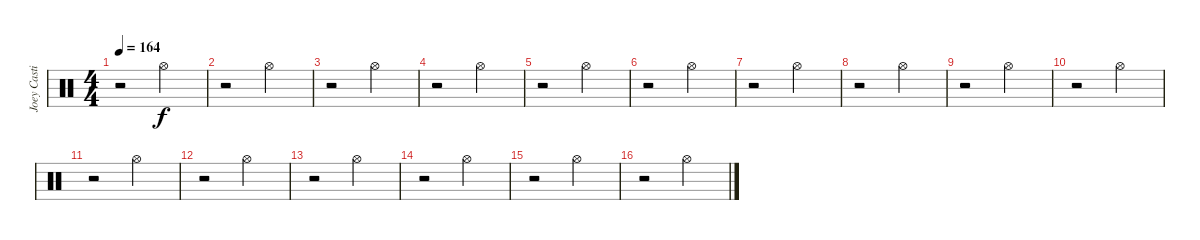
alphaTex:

\track ("Joey Castillo - drums" "Joey Casti") {instrument percussion}
\staff {score}
\articulation defaults
\ts (4 4)
\tempo 164
\clef neutral
\ks c
r.2{dy f} "Hi-Hat (open)".2 |
r.2 "Hi-Hat (open)".2 |
r.2 "Hi-Hat (open)".2 |
r.2 "Hi-Hat (open)".2 |
r.2 "Hi-Hat (open)".2 |
r.2 "Hi-Hat (open)".2 |
r.2 "Hi-Hat (open)".2 |
r.2 "Hi-Hat (open)".2 |
r.2 "Hi-Hat (open)".2 |
r.2 "Hi-Hat (open)".2 |
r.2 "Hi-Hat (open)".2 |
r.2 "Hi-Hat (open)".2 |
r.2 "Hi-Hat (open)".2 |
r.2 "Hi-Hat (open)".2 |
r.2 "Hi-Hat (open)".2 |
r.2 "Hi-Hat (open)".2
